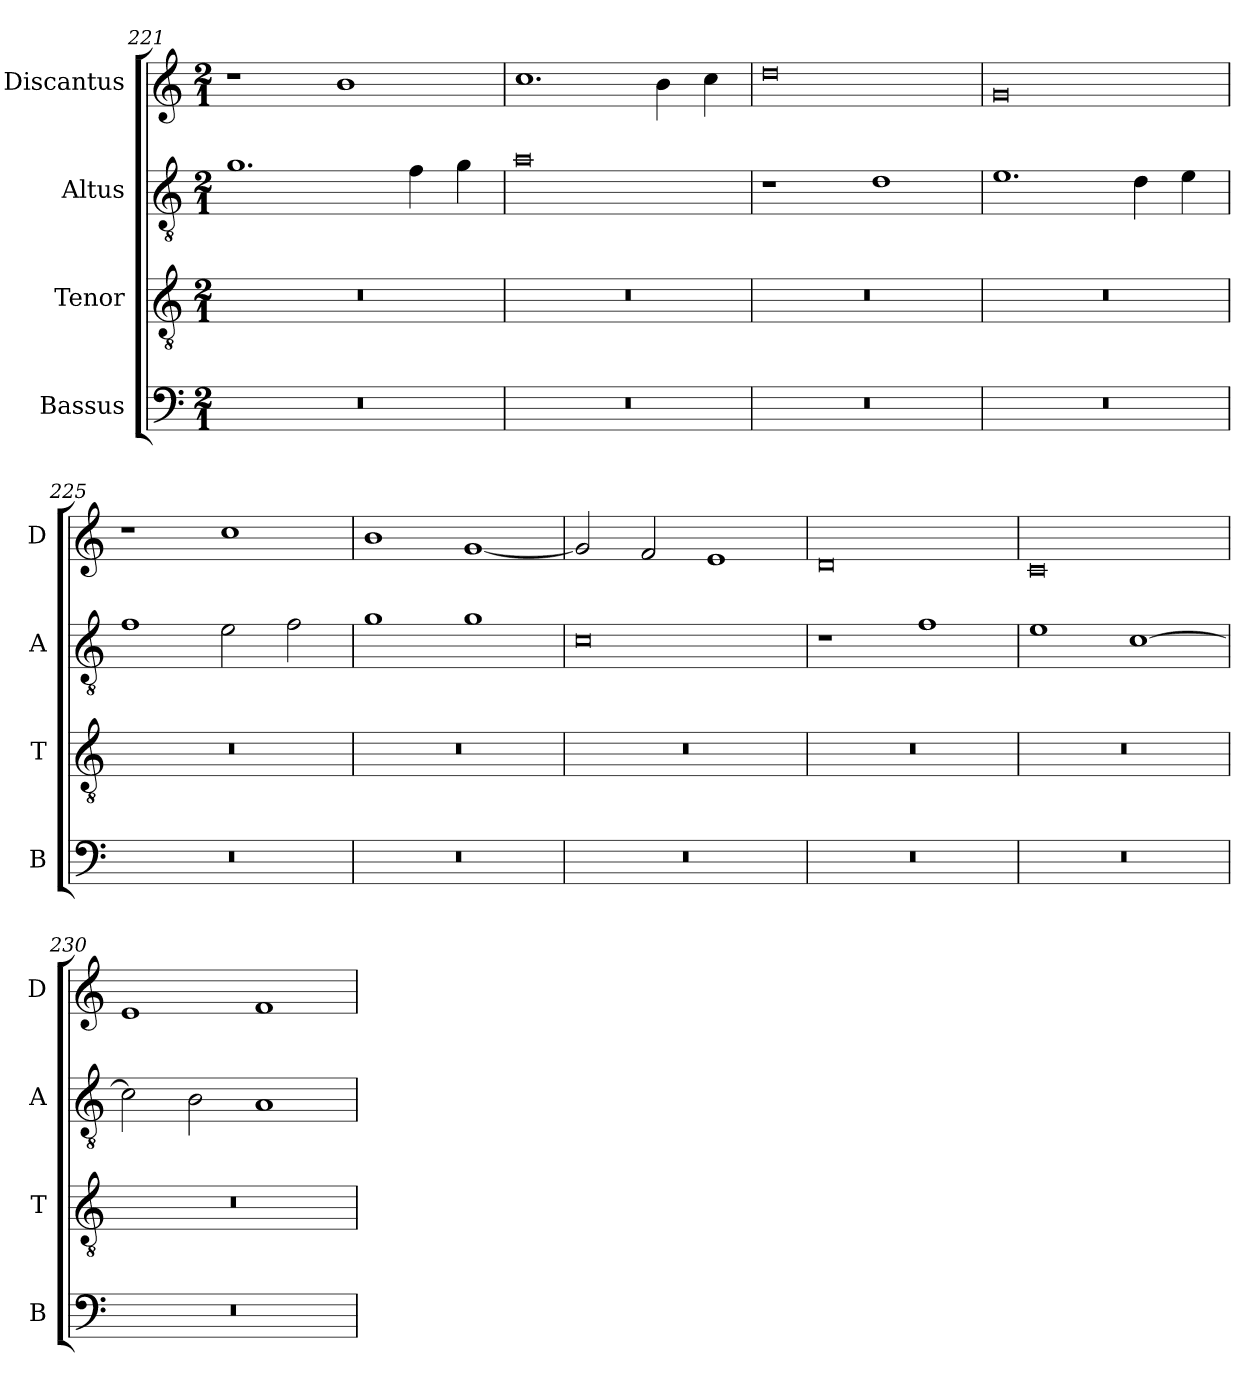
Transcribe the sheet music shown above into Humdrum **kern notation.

**kern	**kern	**kern	**kern
*part4	*part3	*part2	*part1
*staff4	*staff3	*staff2	*staff1
*I"Bassus	*I"Tenor	*I"Altus	*I"Discantus
*I'B	*I'T	*I'A	*I'D
*clefF4	*clefGv2	*clefGv2	*clefG2
*k[]	*k[]	*k[]	*k[]
*M2/1	*M2/1	*M2/1	*M2/1
=221	=221	=221	=221
0r	0r	1.g	1r
.	.	.	1b
.	.	4f\	.
.	.	4g\	.
=222	=222	=222	=222
0r	0r	0a	1.cc
.	.	.	4b\
.	.	.	4cc\
=223	=223	=223	=223
0r	0r	1r	0dd
.	.	1d	.
=224	=224	=224	=224
0r	0r	1.e	0g
.	.	4d\	.
.	.	4e\	.
=225	=225	=225	=225
0r	0r	1f	1r
.	.	2e\	1cc
.	.	2f\	.
=226	=226	=226	=226
0r	0r	1g	1b
.	.	1g	[1g
=227	=227	=227	=227
0r	0r	0c	2g/]
.	.	.	2f/
.	.	.	1e
=228	=228	=228	=228
0r	0r	1r	0d
.	.	1f	.
=229	=229	=229	=229
0r	0r	1e	0c
.	.	[1c	.
=230	=230	=230	=230
0r	0r	2c\]	1e
.	.	2B\	.
.	.	1A	1f
=	=	=	=
*-	*-	*-	*-
